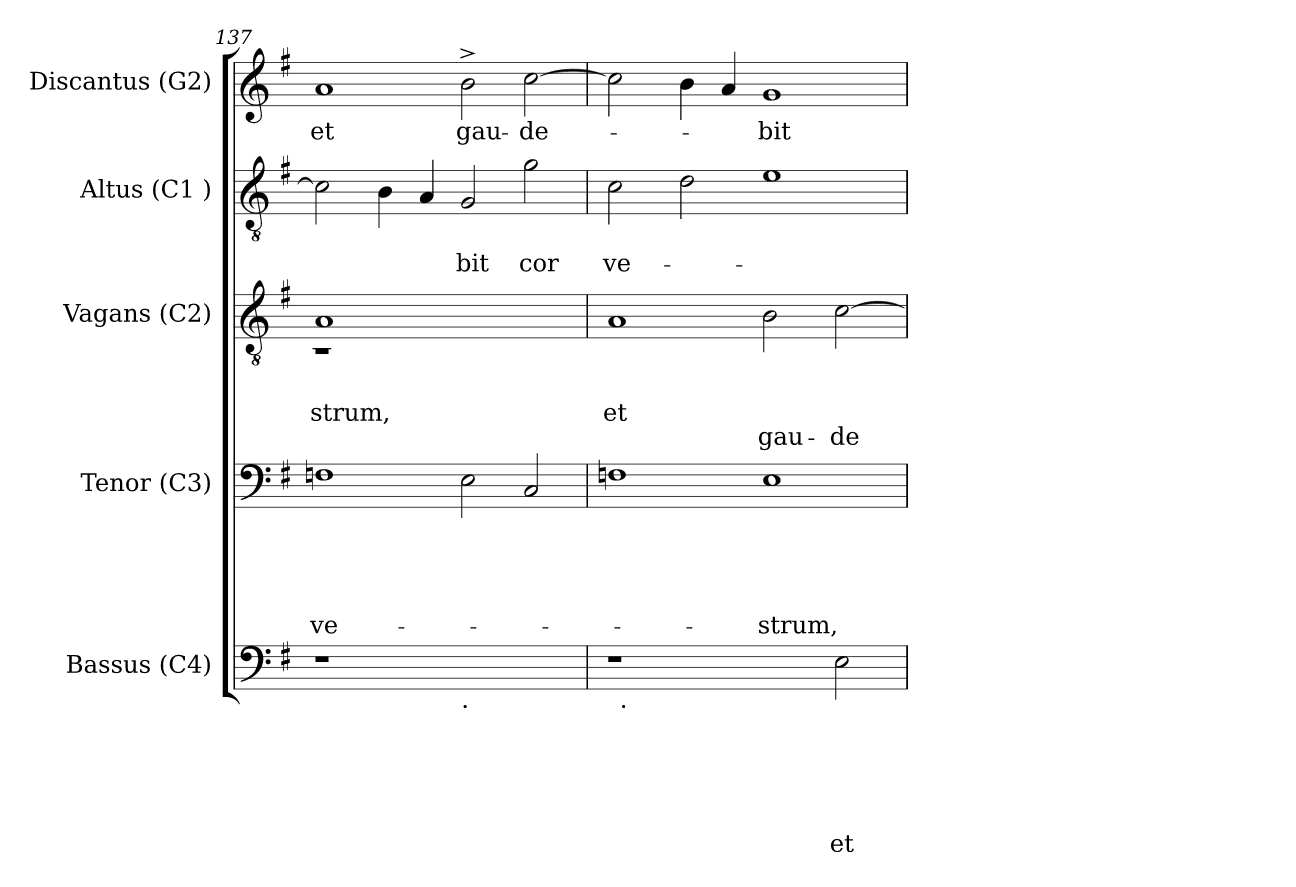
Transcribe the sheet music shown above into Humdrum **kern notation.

**kern	**text	**text	**text	**text	**text	**text	**kern	**text	**text	**text	**text	**text	**kern	**text	**text	**text	**text	**kern	**text	**text	**kern	**text
*part5	*part5	*part5	*part5	*part5	*part5	*part5	*part4	*part4	*part4	*part4	*part4	*part4	*part3	*part3	*part3	*part3	*part3	*part2	*part2	*part2	*part1	*part1
*staff5	*staff5	*staff5	*staff5	*staff5	*staff5	*staff5	*staff4	*staff4	*staff4	*staff4	*staff4	*staff4	*staff3	*staff3	*staff3	*staff3	*staff3	*staff2	*staff2	*staff2	*staff1	*staff1
*I"Bassus (C4)	*	*	*	*	*	*	*I"Tenor (C3)	*	*	*	*	*	*I"Vagans (C2)	*	*	*	*	*I"Altus (C1 )	*	*	*I"Discantus (G2)	*
*I'B.	*	*	*	*	*	*	*I'T.	*	*	*	*	*	*I'V.	*	*	*	*	*I'A.	*	*	*I'D.	*
*clefF4	*	*	*	*	*	*	*clefF4	*	*	*	*	*	*clefGv2	*	*	*	*	*clefGv2	*	*	*clefG2	*
*k[f#]	*	*	*	*	*	*	*k[f#]	*	*	*	*	*	*k[f#]	*	*	*	*	*k[f#]	*	*	*k[f#]	*
*G:	*	*	*	*	*	*	*G:	*	*	*	*	*	*G:	*	*	*	*	*G:	*	*	*G:	*
=137	=137	=137	=137	=137	=137	=137	=137	=137	=137	=137	=137	=137	=137	=137	=137	=137	=137	=137	=137	=137	=137	=137
!	!	!	!	!	!	!	!	!	!	!	!	!LO:LY:b	!	!	!	!LO:LY:b	!	!	!	!	!	!LO:LY:b
*	*	*	*	*	*	*	*	*	*	*	*	*	*^	*	*	*	*	*	*	*	*	*
1r	.	.	.	.	.	.	1F	.	.	.	.	ve-	1A	1rC	.	.	-strum,	.	2c\]	.	.	1a	et
.	.	.	.	.	.	.	.	.	.	.	.	.	.	.	.	.	.	.	4B\	.	.	.	.
.	.	.	.	.	.	.	.	.	.	.	.	.	.	.	.	.	.	.	4A/	.	.	.	.
!LO:TX:b:t=.	!	!	!	!	!	!	!	!	!	!	!	!	!	!	!	!	!	!	!	!	!	!	!
!	!	!	!	!	!	!	!	!	!	!	!	!	!	!	!	!	!	!	!	!	!LO:LY:b	!	!LO:LY:b
1ryy	.	.	.	.	.	.	2E\	.	.	.	.	.	1ryy	1ryy	.	.	.	.	2G/	.	-bit	2b^>\	gau-
!	!	!	!	!	!	!	!	!	!	!	!	!	!	!	!	!	!	!	!	!	!LO:LY:b	!	!LO:LY:b
.	.	.	.	.	.	.	2C/	.	.	.	.	.	.	.	.	.	.	.	2g\	.	cor	[>2cc\	-de-
*	*	*	*	*	*	*	*	*	*	*	*	*	*v	*v	*	*	*	*	*	*	*	*	*
=138	=138	=138	=138	=138	=138	=138	=138	=138	=138	=138	=138	=138	=138	=138	=138	=138	=138	=138	=138	=138	=138	=138
!	!	!	!	!	!	!	!	!	!	!	!	!	!	!	!	!LO:LY:b	!	!	!	!LO:LY:b	!	!
*^	*	*	*	*	*	*	*	*	*	*	*	*	*	*	*	*	*	*	*	*	*	*
1r	32ryy	.	.	.	.	.	.	1F	.	.	.	.	.	1A	.	.	et	.	2c\	.	ve-	2cc\]	.
!	!LO:TX:b:t=.	!	!	!	!	!	!	!	!	!	!	!	!	!	!	!	!	!	!	!	!	!	!
.	1ryy	.	.	.	.	.	.	.	.	.	.	.	.	.	.	.	.	.	.	.	.	.	.
.	.	.	.	.	.	.	.	.	.	.	.	.	.	.	.	.	.	.	2d\	.	.	4b\	.
.	.	.	.	.	.	.	.	.	.	.	.	.	.	.	.	.	.	.	.	.	.	4a/	.
!	!	!	!	!	!	!	!	!	!	!	!	!	!LO:LY:b	!	!	!	!	!LO:LY:b	!	!	!	!	!LO:LY:b
2ryy	.	.	.	.	.	.	.	1E	.	.	.	.	-strum,	2B\	.	.	.	gau-	1e	.	.	1g	-bit
.	2ryy	.	.	.	.	.	.	.	.	.	.	.	.	.	.	.	.	.	.	.	.	.	.
!	!	!	!	!	!	!	!LO:LY:b	!	!	!	!	!	!	!	!	!	!	!LO:LY:b	!	!	!	!	!
2E\	.	.	.	.	.	.	et	.	.	.	.	.	.	[>2c\	.	.	.	-de-	.	.	.	.	.
.	4...ryy	.	.	.	.	.	.	.	.	.	.	.	.	.	.	.	.	.	.	.	.	.	.
*v	*v	*	*	*	*	*	*	*	*	*	*	*	*	*	*	*	*	*	*	*	*	*	*
=	=	=	=	=	=	=	=	=	=	=	=	=	=	=	=	=	=	=	=	=	=	=
*-	*-	*-	*-	*-	*-	*-	*-	*-	*-	*-	*-	*-	*-	*-	*-	*-	*-	*-	*-	*-	*-	*-
